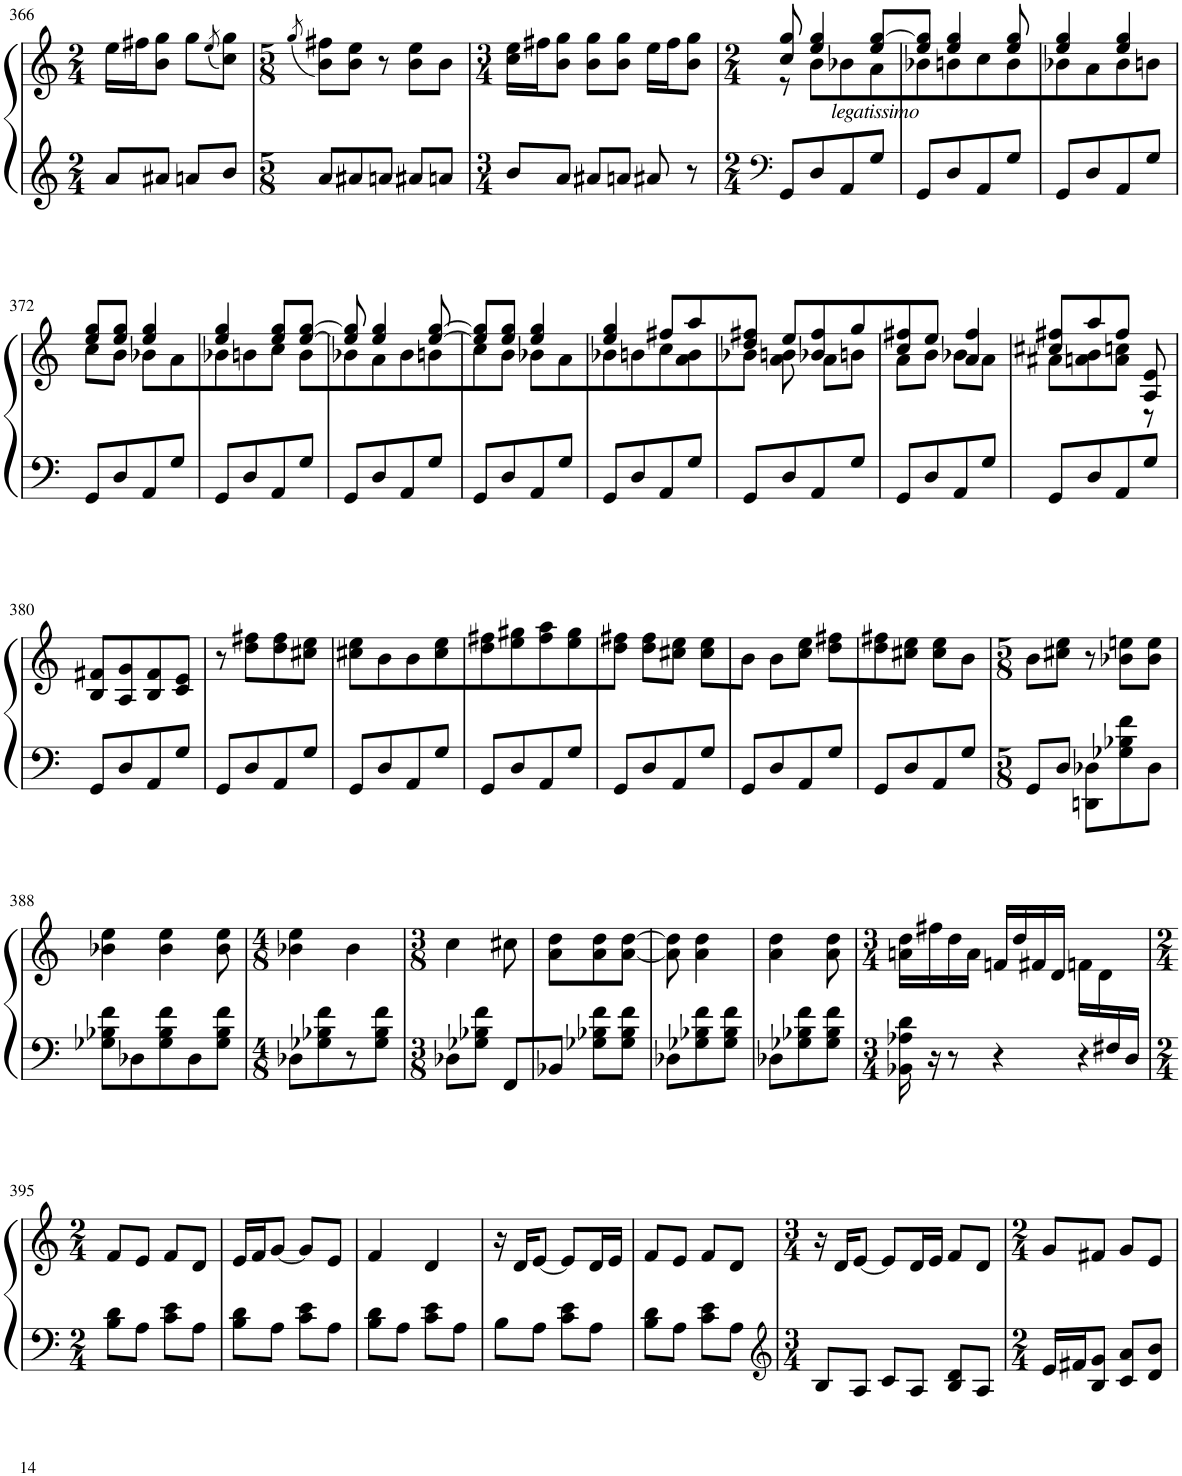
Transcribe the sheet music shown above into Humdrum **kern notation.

**kern	**kern
*part1	*part1
*staff2	*staff1
*I"Piano	*
*I'Pno.	*
!!LO:PB:g=z
*clefG2	*clefG2
*k[]	*k[]
*M2/4	*M2/4
=366	=366
8a/L	16ee\LL
.	16ff#X\J
8a#X/J	8b\ 8gg\J
8an/L	8gg\L
.	(8qee/
8b/J	8cc\ 8gg\J)
=367	=367
*M5/8	*M5/8
.	(8qgg/
8a/L	8b\ 8ff#X\L)
8a#X/	8b\ 8ee\J
8an/J	8r
8a#X/L	8b\ 8ee\L
8an/J	8b\J
=368	=368
*M3/4	*M3/4
8b/L	16cc\ 16ee\LL
.	16ff#X\J
8a/J	8b\ 8gg\J
8a#X/L	8b\ 8gg\L
8an/J	8b\ 8gg\J
8a#X/	16ee\LL
.	16ff#\J
8r	8b\ 8gg\J
=369	=369
*clefF4	*
*M2/4	*M2/4
*	*^
8GG/L	8cc/ 8gg/	8r
8D/	4ee/ 4gg/	8b\L
!	!	!LO:TX:b:i:t=legatissimo
8AA/	.	8b-X\
8G/J	8ee/ [8gg/L	8a\
=370	=370	=370
8GG/L	8ee/ 8gg/]J	8b-X\
8D/	4ee/ 4gg/	8bn\
8AA/	.	8cc\
8G/J	8ee/ 8gg/	8b\
=371	=371	=371
8GG/L	4ee/ 4gg/	8b-X\
8D/	.	8a\
8AA/	4ee/ 4gg/	8b-\
8G/J	.	8bn\J
!!LO:LB:g=z	!!
=372	=372	=372
8GG/L	8ee/ 8gg/L	8cc\L
8D/	8ee/ 8gg/J	8b\J
8AA/	4ee/ 4gg/	8b-X\L
8G/J	.	8a\
=373	=373	=373
8GG/L	4ee/ 4gg/	8b-X\
8D/	.	8bn\
8AA/	8ee/ 8gg/L	8cc\J
8G/J	[8ee/ [8gg/J	8b\L
=374	=374	=374
8GG/L	8ee/] 8gg/]	8b-X\
8D/	4ee/ 4gg/	8a\
8AA/	.	8b-\
8G/J	[8ee/ [8gg/	8bn\
=375	=375	=375
8GG/L	8ee/] 8gg/]L	8cc\
8D/	8ee/ 8gg/J	8b\J
8AA/	4ee/ 4gg/	8b-X\L
8G/J	.	8a\
=376	=376	=376
8GG/L	4ee/ 4gg/	8b-X\
8D/	.	8bn\
8AA/	8ff#X/L	8cc\
8G/J	8aa/	8a\ 8b\
=377	=377	=377
8GG/L	8dd/ 8ff#X/J	8b-X\J
8D/	8ee/L	8a\ 8bn\
8AA/	8b-X/ 8ff#/	8a\L
8G/J	8gg/	8bn\J
=378	=378	=378
8GG/L	8cc/ 8ff#X/	8a\L
8D/	8ee/J	8b\J
8AA/	4a/ 4ff#/	8b-X\L
8G/J	.	8a\J
=379	=379	=379
8GG/L	8cc#X/ 8ff#X/L	8a#X\L
8D/	8aa/	8an\ 8b\
8AA/	8ff#/J	8a\ 8ccn\J
8G/J	8A/ 8e/	8r
*	*v	*v
!!LO:LB:g=z
=380	=380
8GG/L	8B/ 8f#X/L
8D/	8A/ 8g/
8AA/	8B/ 8f#/
8G/J	8c/ 8e/J
=381	=381
8GG/L	8r
8D/	8dd\ 8ff#X\L
8AA/	8dd\ 8ff#\
8G/J	8cc#X\ 8ee\J
=382	=382
8GG/L	8cc#X\ 8ee\L
8D/	8b\
8AA/	8b\
8G/J	8cc#\ 8ee\
=383	=383
8GG/L	8dd\ 8ff#X\
8D/	8ee\ 8gg#X\
8AA/	8ff#\ 8aa\
8G/J	8ee\ 8gg#\
=384	=384
8GG/L	8dd\ 8ff#X\J
8D/	8dd\ 8ff#\L
8AA/	8cc#X\ 8ee\J
8G/J	8cc#\ 8ee\L
=385	=385
8GG/L	8b\J
8D/	8b\L
8AA/	8cc\ 8ee\J
8G/J	8dd\ 8ff#X\L
=386	=386
8GG/L	8dd\ 8ff#X\
8D/	8cc#X\ 8ee\J
8AA/	8cc#\ 8ee\L
8G/J	8b\J
=387	=387
*M5/8	*M5/8
8GG/L	8b\L
8D/J	8cc#X\ 8ee\J
8DDn\ 8D-X\L	8r
8G-X\ 8B-X\ 8f\	8b-X\ 8een\L
8D-\J	8b-\ 8ee\J
!!LO:LB:g=z
=388	=388
8G-X\ 8B-X\ 8f\L	4b-X\ 4ee\
8D-X\	.
8G-\ 8B-\ 8f\	4b-\ 4ee\
8D-\	.
8G-\ 8B-\ 8f\J	8b-\ 8ee\
=389	=389
*M4/8	*M4/8
8D-X\L	4b-X\ 4ee\
8G-X\ 8B-X\ 8f\	.
8r	4b-\
8G-\ 8B-\ 8f\J	.
=390	=390
*M3/8	*M3/8
8D-X\L	4cc\
8G-X\ 8B-X\ 8f\J	.
8FF/L	8cc#X\
=391	=391
8BB-X/J	8a\ 8dd\L
8G-X\ 8B-X\ 8f\L	8a\ 8dd\
8G-\ 8B-\ 8f\J	[8a\ [8dd\J
=392	=392
8D-X\L	8a\] 8dd\]
8G-X\ 8B-X\ 8f\	4a\ 4dd\
8G-\ 8B-\ 8f\J	.
=393	=393
8D-X\L	4a\ 4dd\
8G-X\ 8B-X\ 8f\	.
8G-\ 8B-\ 8f\J	8a\ 8dd\
=394	=394
*M3/4	*M3/4
*^	*
8ryy	16BB-X\ 16A-X\ 16d\	16an\ 16dd\LL
.	16r	16ff#X\
.	8r	16dd\
.	.	16a\JJ
.	4r	16fn/LL
.	.	16dd/
.	.	16f#X/
.	.	16d/JJ
.	4r	16fn\LL
.	.	16d\
16F#X/	.	8ryy
16D/JJ	.	.
*v	*v	*
!!LO:LB:g=z
=395	=395
*M2/4	*M2/4
8B\ 8d\L	8f/L
8A\J	8e/J
8c\ 8e\L	8f/L
8A\J	8d/J
=396	=396
8B\ 8d\L	16e/LL
.	16f/J
8A\J	[8g/J
8c\ 8e\L	8g/L]
8A\J	8e/J
=397	=397
8B\ 8d\L	4f/
8A\J	.
8c\ 8e\L	4d/
8A\J	.
=398	=398
8B\L	16r
.	16d/KL
8A\J	[8e/J
8c\ 8e\L	8e/L]
8A\J	16d/L
.	16e/JJ
=399	=399
8B\ 8d\L	8f/L
8A\J	8e/J
8c\ 8e\L	8f/L
8A\J	8d/J
=400	=400
*clefG2	*
*M3/4	*M3/4
8B/L	16r
.	16d/KL
8A/J	[8e/J
8c/L	8e/L]
8A/J	16d/L
.	16e/JJ
8B/ 8d/L	8f/L
8A/J	8d/J
=401	=401
*M2/4	*M2/4
16e/LL	8g/L
16f#X/J	.
8B/ 8g/J	8f#X/J
8c/ 8a/L	8g/L
8d/ 8b/J	8e/J
=	=
*-	*-
